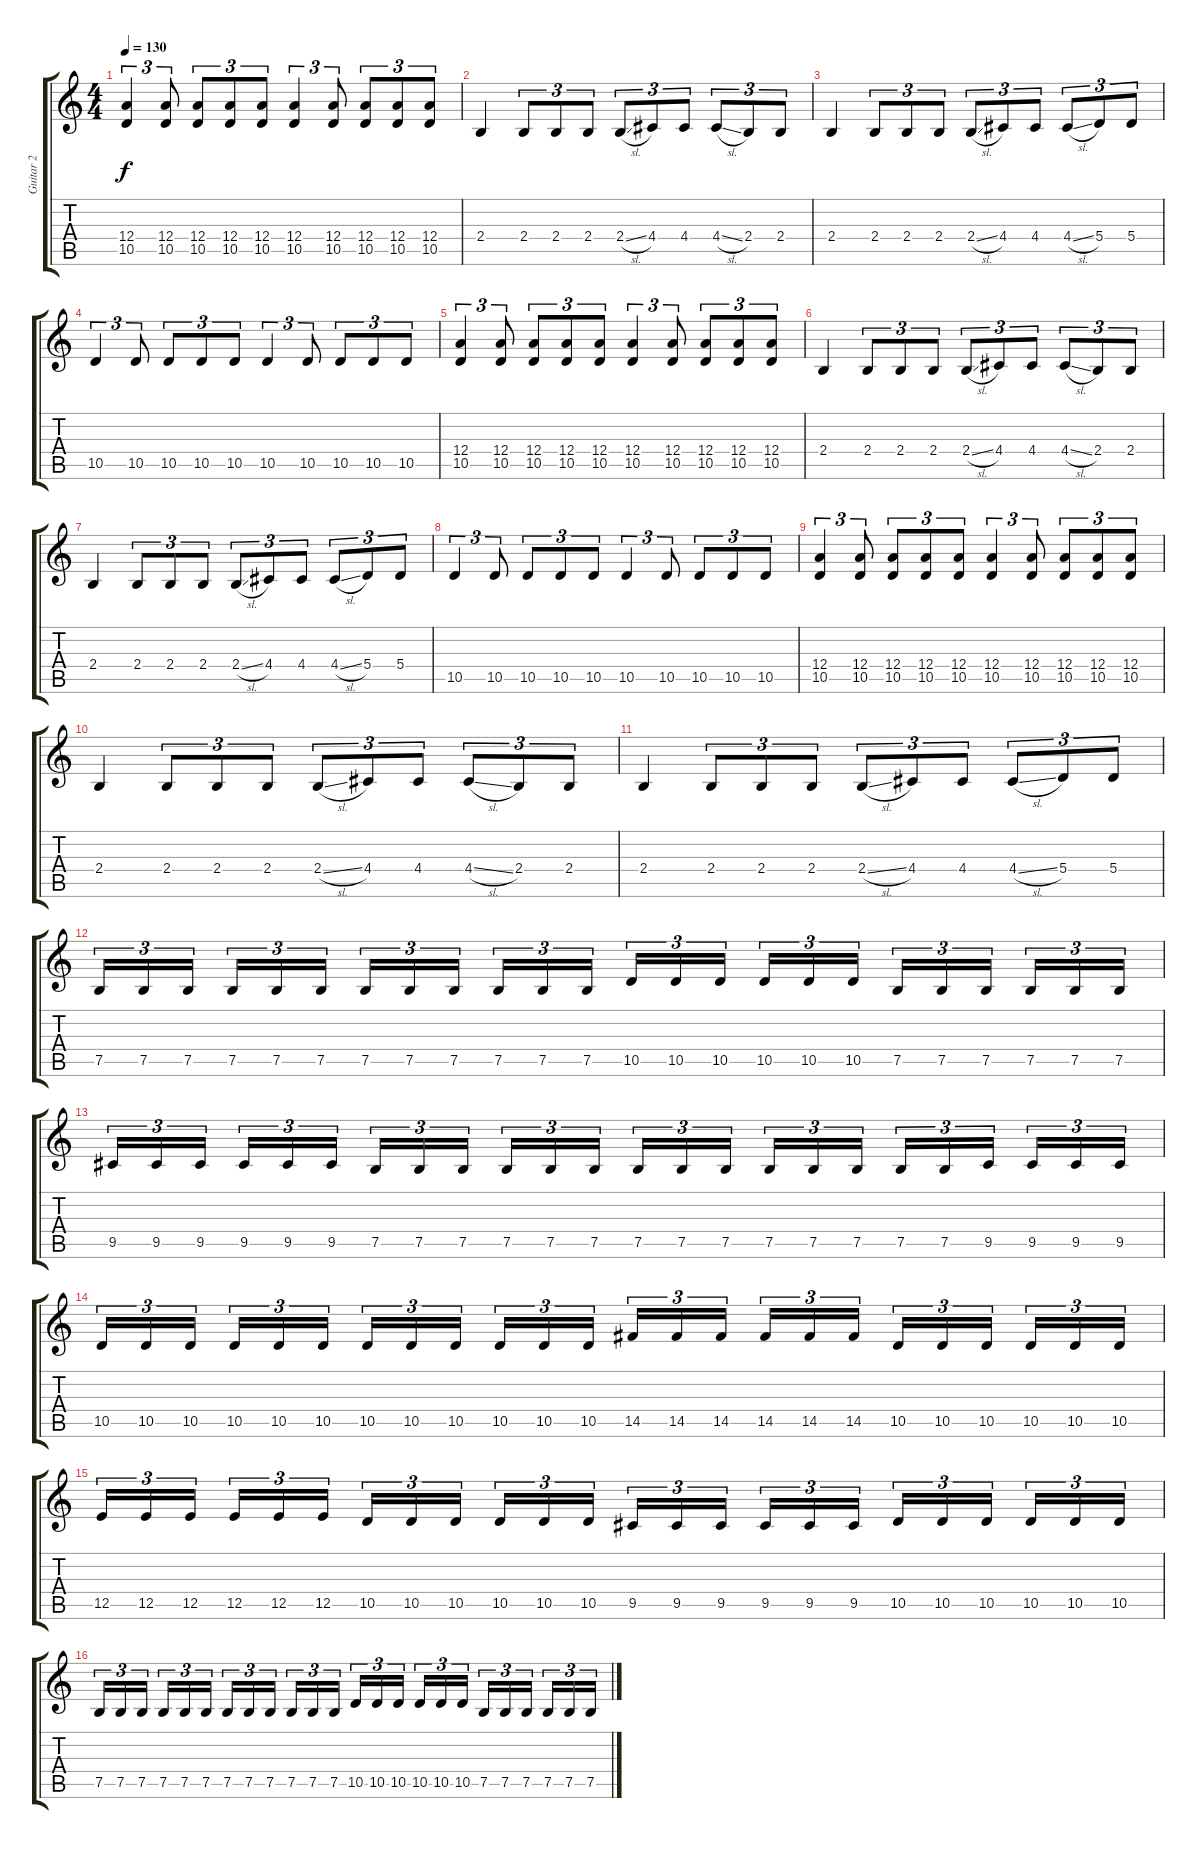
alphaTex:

\track ("Guitar 2" "Guitar 2") {instrument distortionguitar}
\staff {score tabs}
\tuning (B3 Gb3 D3 A2 E2 B1) {hide}
\ts (4 4)
\tempo 130
\clef g2
\ks c
(12.4 10.5).4{tu (3 2) dy f} (12.4 10.5).8{tu (3 2)} (12.4 10.5).8{tu (3 2)} (12.4 10.5).8{tu (3 2)} (12.4 10.5).8{tu (3 2)} (12.4 10.5).4{tu (3 2)} (12.4 10.5).8{tu (3 2)} (12.4 10.5).8{tu (3 2)} (12.4 10.5).8{tu (3 2)} (12.4 10.5).8{tu (3 2)} |
2.4.4 2.4.8{tu (3 2)} 2.4.8{tu (3 2)} 2.4.8{tu (3 2)} 2.4{sl}.8{tu (3 2)} 4.4.8{tu (3 2)} 4.4.8{tu (3 2)} 4.4{sl}.8{tu (3 2)} 2.4.8{tu (3 2)} 2.4.8{tu (3 2)} |
2.4.4 2.4.8{tu (3 2)} 2.4.8{tu (3 2)} 2.4.8{tu (3 2)} 2.4{sl}.8{tu (3 2)} 4.4.8{tu (3 2)} 4.4.8{tu (3 2)} 4.4{sl}.8{tu (3 2)} 5.4.8{tu (3 2)} 5.4.8{tu (3 2)} |
10.5.4{tu (3 2)} 10.5.8{tu (3 2)} 10.5.8{tu (3 2)} 10.5.8{tu (3 2)} 10.5.8{tu (3 2)} 10.5.4{tu (3 2)} 10.5.8{tu (3 2)} 10.5.8{tu (3 2)} 10.5.8{tu (3 2)} 10.5.8{tu (3 2)} |
(12.4 10.5).4{tu (3 2)} (12.4 10.5).8{tu (3 2)} (12.4 10.5).8{tu (3 2)} (12.4 10.5).8{tu (3 2)} (12.4 10.5).8{tu (3 2)} (12.4 10.5).4{tu (3 2)} (12.4 10.5).8{tu (3 2)} (12.4 10.5).8{tu (3 2)} (12.4 10.5).8{tu (3 2)} (12.4 10.5).8{tu (3 2)} |
2.4.4 2.4.8{tu (3 2)} 2.4.8{tu (3 2)} 2.4.8{tu (3 2)} 2.4{sl}.8{tu (3 2)} 4.4.8{tu (3 2)} 4.4.8{tu (3 2)} 4.4{sl}.8{tu (3 2)} 2.4.8{tu (3 2)} 2.4.8{tu (3 2)} |
2.4.4 2.4.8{tu (3 2)} 2.4.8{tu (3 2)} 2.4.8{tu (3 2)} 2.4{sl}.8{tu (3 2)} 4.4.8{tu (3 2)} 4.4.8{tu (3 2)} 4.4{sl}.8{tu (3 2)} 5.4.8{tu (3 2)} 5.4.8{tu (3 2)} |
10.5.4{tu (3 2)} 10.5.8{tu (3 2)} 10.5.8{tu (3 2)} 10.5.8{tu (3 2)} 10.5.8{tu (3 2)} 10.5.4{tu (3 2)} 10.5.8{tu (3 2)} 10.5.8{tu (3 2)} 10.5.8{tu (3 2)} 10.5.8{tu (3 2)} |
(12.4 10.5).4{tu (3 2)} (12.4 10.5).8{tu (3 2)} (12.4 10.5).8{tu (3 2)} (12.4 10.5).8{tu (3 2)} (12.4 10.5).8{tu (3 2)} (12.4 10.5).4{tu (3 2)} (12.4 10.5).8{tu (3 2)} (12.4 10.5).8{tu (3 2)} (12.4 10.5).8{tu (3 2)} (12.4 10.5).8{tu (3 2)} |
2.4.4 2.4.8{tu (3 2)} 2.4.8{tu (3 2)} 2.4.8{tu (3 2)} 2.4{sl}.8{tu (3 2)} 4.4.8{tu (3 2)} 4.4.8{tu (3 2)} 4.4{sl}.8{tu (3 2)} 2.4.8{tu (3 2)} 2.4.8{tu (3 2)} |
2.4.4 2.4.8{tu (3 2)} 2.4.8{tu (3 2)} 2.4.8{tu (3 2)} 2.4{sl}.8{tu (3 2)} 4.4.8{tu (3 2)} 4.4.8{tu (3 2)} 4.4{sl}.8{tu (3 2)} 5.4.8{tu (3 2)} 5.4.8{tu (3 2)} |
7.5.16{tu (3 2)} 7.5.16{tu (3 2)} 7.5.16{tu (3 2)} 7.5.16{tu (3 2)} 7.5.16{tu (3 2)} 7.5.16{tu (3 2)} 7.5.16{tu (3 2)} 7.5.16{tu (3 2)} 7.5.16{tu (3 2)} 7.5.16{tu (3 2)} 7.5.16{tu (3 2)} 7.5.16{tu (3 2)} 10.5.16{tu (3 2)} 10.5.16{tu (3 2)} 10.5.16{tu (3 2)} 10.5.16{tu (3 2)} 10.5.16{tu (3 2)} 10.5.16{tu (3 2)} 7.5.16{tu (3 2)} 7.5.16{tu (3 2)} 7.5.16{tu (3 2)} 7.5.16{tu (3 2)} 7.5.16{tu (3 2)} 7.5.16{tu (3 2)} |
9.5.16{tu (3 2)} 9.5.16{tu (3 2)} 9.5.16{tu (3 2)} 9.5.16{tu (3 2)} 9.5.16{tu (3 2)} 9.5.16{tu (3 2)} 7.5.16{tu (3 2)} 7.5.16{tu (3 2)} 7.5.16{tu (3 2)} 7.5.16{tu (3 2)} 7.5.16{tu (3 2)} 7.5.16{tu (3 2)} 7.5.16{tu (3 2)} 7.5.16{tu (3 2)} 7.5.16{tu (3 2)} 7.5.16{tu (3 2)} 7.5.16{tu (3 2)} 7.5.16{tu (3 2)} 7.5.16{tu (3 2)} 7.5.16{tu (3 2)} 9.5.16{tu (3 2)} 9.5.16{tu (3 2)} 9.5.16{tu (3 2)} 9.5.16{tu (3 2)} |
10.5.16{tu (3 2)} 10.5.16{tu (3 2)} 10.5.16{tu (3 2)} 10.5.16{tu (3 2)} 10.5.16{tu (3 2)} 10.5.16{tu (3 2)} 10.5.16{tu (3 2)} 10.5.16{tu (3 2)} 10.5.16{tu (3 2)} 10.5.16{tu (3 2)} 10.5.16{tu (3 2)} 10.5.16{tu (3 2)} 14.5.16{tu (3 2)} 14.5.16{tu (3 2)} 14.5.16{tu (3 2)} 14.5.16{tu (3 2)} 14.5.16{tu (3 2)} 14.5.16{tu (3 2)} 10.5.16{tu (3 2)} 10.5.16{tu (3 2)} 10.5.16{tu (3 2)} 10.5.16{tu (3 2)} 10.5.16{tu (3 2)} 10.5.16{tu (3 2)} |
12.5.16{tu (3 2)} 12.5.16{tu (3 2)} 12.5.16{tu (3 2)} 12.5.16{tu (3 2)} 12.5.16{tu (3 2)} 12.5.16{tu (3 2)} 10.5.16{tu (3 2)} 10.5.16{tu (3 2)} 10.5.16{tu (3 2)} 10.5.16{tu (3 2)} 10.5.16{tu (3 2)} 10.5.16{tu (3 2)} 9.5.16{tu (3 2)} 9.5.16{tu (3 2)} 9.5.16{tu (3 2)} 9.5.16{tu (3 2)} 9.5.16{tu (3 2)} 9.5.16{tu (3 2)} 10.5.16{tu (3 2)} 10.5.16{tu (3 2)} 10.5.16{tu (3 2)} 10.5.16{tu (3 2)} 10.5.16{tu (3 2)} 10.5.16{tu (3 2)} |
7.5.16{tu (3 2)} 7.5.16{tu (3 2)} 7.5.16{tu (3 2)} 7.5.16{tu (3 2)} 7.5.16{tu (3 2)} 7.5.16{tu (3 2)} 7.5.16{tu (3 2)} 7.5.16{tu (3 2)} 7.5.16{tu (3 2)} 7.5.16{tu (3 2)} 7.5.16{tu (3 2)} 7.5.16{tu (3 2)} 10.5.16{tu (3 2)} 10.5.16{tu (3 2)} 10.5.16{tu (3 2)} 10.5.16{tu (3 2)} 10.5.16{tu (3 2)} 10.5.16{tu (3 2)} 7.5.16{tu (3 2)} 7.5.16{tu (3 2)} 7.5.16{tu (3 2)} 7.5.16{tu (3 2)} 7.5.16{tu (3 2)} 7.5.16{tu (3 2)}
